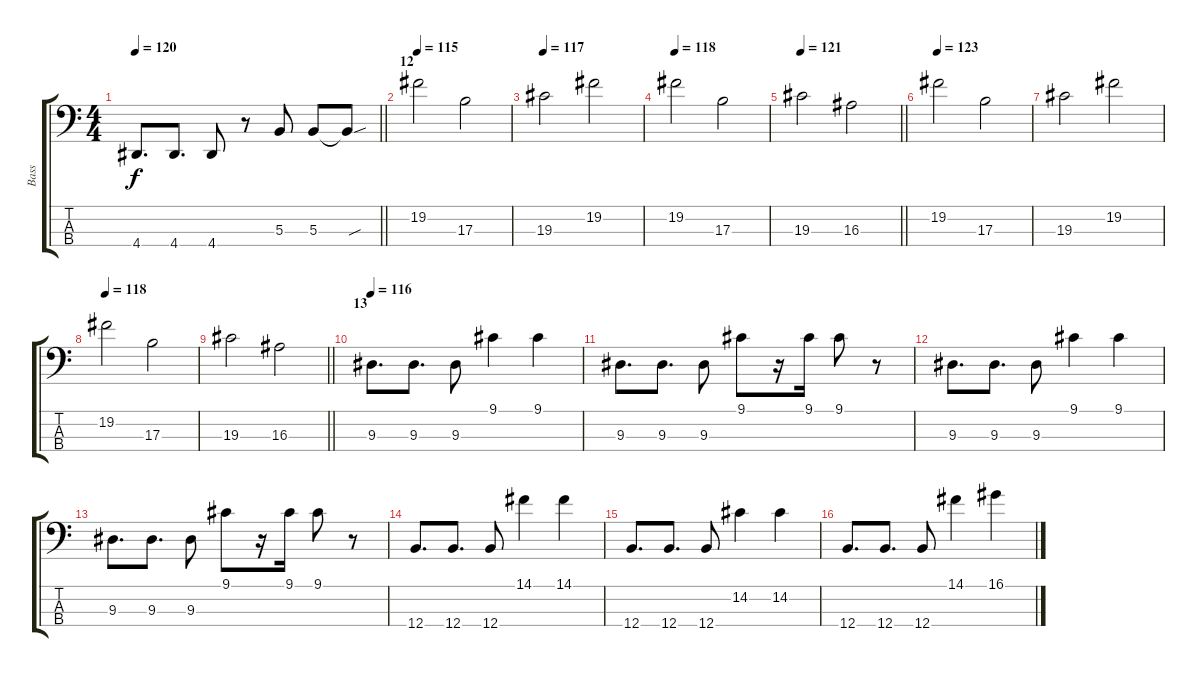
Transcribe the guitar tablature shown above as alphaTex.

\track ("Bass" "Bass") {instrument electricbasspick}
\staff {score tabs}
\tuning (E2 B1 Gb1 B0) {hide}
\ts (4 4)
\tempo 120
\clef f4
\barLineRight lightlight
\ks c
4.4.8{d dy f} 4.4.8{d} 4.4.8 r.8 5.3.8 5.3.8 5.3{sou t}.8 |
\section ("" "12")
\tempo 115
19.2.2 17.3.2 |
\tempo 117
19.3.2 19.2.2 |
\tempo 118
19.2.2 17.3.2 |
\tempo 121
\barLineRight lightlight
19.3.2 16.3.2 |
\tempo 123
19.2.2 17.3.2 |
19.3.2 19.2.2 |
\tempo 118
19.2.2 17.3.2 |
\barLineRight lightlight
19.3.2 16.3.2 |
\section ("" "13")
\tempo 116
9.3.8{d} 9.3.8{d} 9.3.8 9.1.4 9.1.4 |
9.3.8{d} 9.3.8{d} 9.3.8 9.1.8 r.16 9.1.16 9.1.8 r.8 |
9.3.8{d} 9.3.8{d} 9.3.8 9.1.4 9.1.4 |
9.3.8{d} 9.3.8{d} 9.3.8 9.1.8 r.16 9.1.16 9.1.8 r.8 |
12.4.8{d} 12.4.8{d} 12.4.8 14.1.4 14.1.4 |
12.4.8{d} 12.4.8{d} 12.4.8 14.2.4 14.2.4 |
12.4.8{d} 12.4.8{d} 12.4.8 14.1.4 16.1.4
